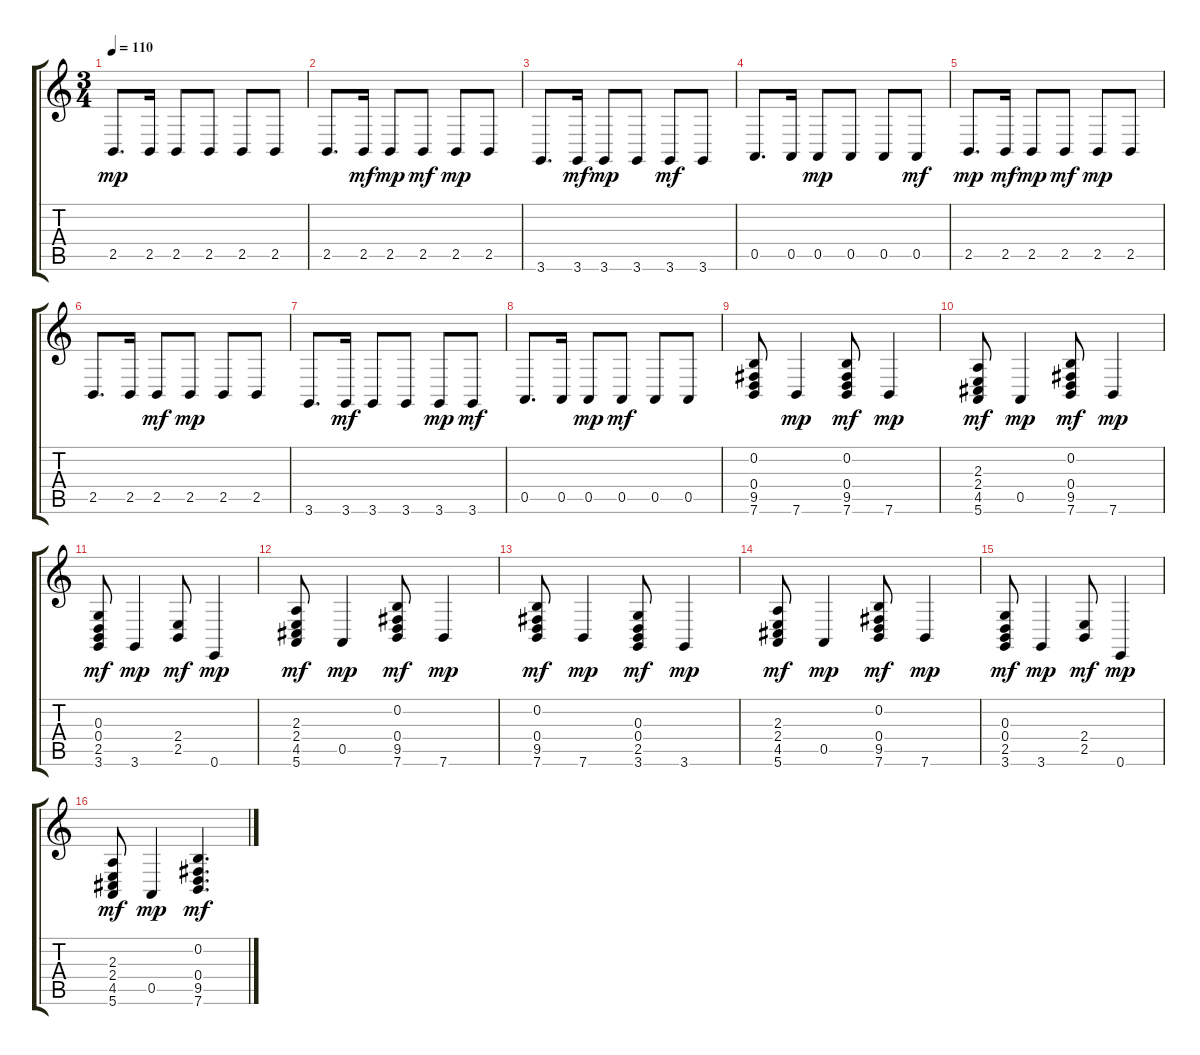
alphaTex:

\track "" {instrument brightacousticpiano}
\staff {score tabs}
\tuning (E4 B3 G3 D3 A2 E2) {hide}
\ts (3 4)
\tempo 110
\clef g2
\ks c
2.5.8{d dy mp} 2.5.16 2.5.8 2.5.8 2.5.8 2.5.8 |
2.5.8{d} 2.5.16{dy mf} 2.5.8{dy mp} 2.5.8{dy mf} 2.5.8{dy mp} 2.5.8 |
3.6.8{d} 3.6.16{dy mf} 3.6.8{dy mp} 3.6.8 3.6.8{dy mf} 3.6.8 |
0.5.8{d} 0.5.16 0.5.8{dy mp} 0.5.8 0.5.8 0.5.8{dy mf} |
2.5.8{d dy mp} 2.5.16{dy mf} 2.5.8{dy mp} 2.5.8{dy mf} 2.5.8{dy mp} 2.5.8 |
2.5.8{d} 2.5.16 2.5.8{dy mf} 2.5.8{dy mp} 2.5.8 2.5.8 |
3.6.8{d} 3.6.16{dy mf} 3.6.8 3.6.8 3.6.8{dy mp} 3.6.8{dy mf} |
0.5.8{d} 0.5.16 0.5.8{dy mp} 0.5.8{dy mf} 0.5.8 0.5.8 |
(0.2 0.4 9.5 7.6).8 7.6.4{dy mp} (0.2 0.4 9.5 7.6).8{dy mf} 7.6.4{dy mp} |
(2.3 2.4 4.5 5.6).8{dy mf} 0.5.4{dy mp} (0.2 0.4 9.5 7.6).8{dy mf} 7.6.4{dy mp} |
(0.3 0.4 2.5 3.6).8{dy mf} 3.6.4{dy mp} (2.4 2.5).8{dy mf} 0.6.4{dy mp} |
(2.3 2.4 4.5 5.6).8{dy mf} 0.5.4{dy mp} (0.2 0.4 9.5 7.6).8{dy mf} 7.6.4{dy mp} |
(0.2 0.4 9.5 7.6).8{dy mf} 7.6.4{dy mp} (0.3 0.4 2.5 3.6).8{dy mf} 3.6.4{dy mp} |
(2.3 2.4 4.5 5.6).8{dy mf} 0.5.4{dy mp} (0.2 0.4 9.5 7.6).8{dy mf} 7.6.4{dy mp} |
(0.3 0.4 2.5 3.6).8{dy mf} 3.6.4{dy mp} (2.4 2.5).8{dy mf} 0.6.4{dy mp} |
(2.3 2.4 4.5 5.6).8{dy mf} 0.5.4{dy mp} (0.2 0.4 9.5 7.6).4{d dy mf}
